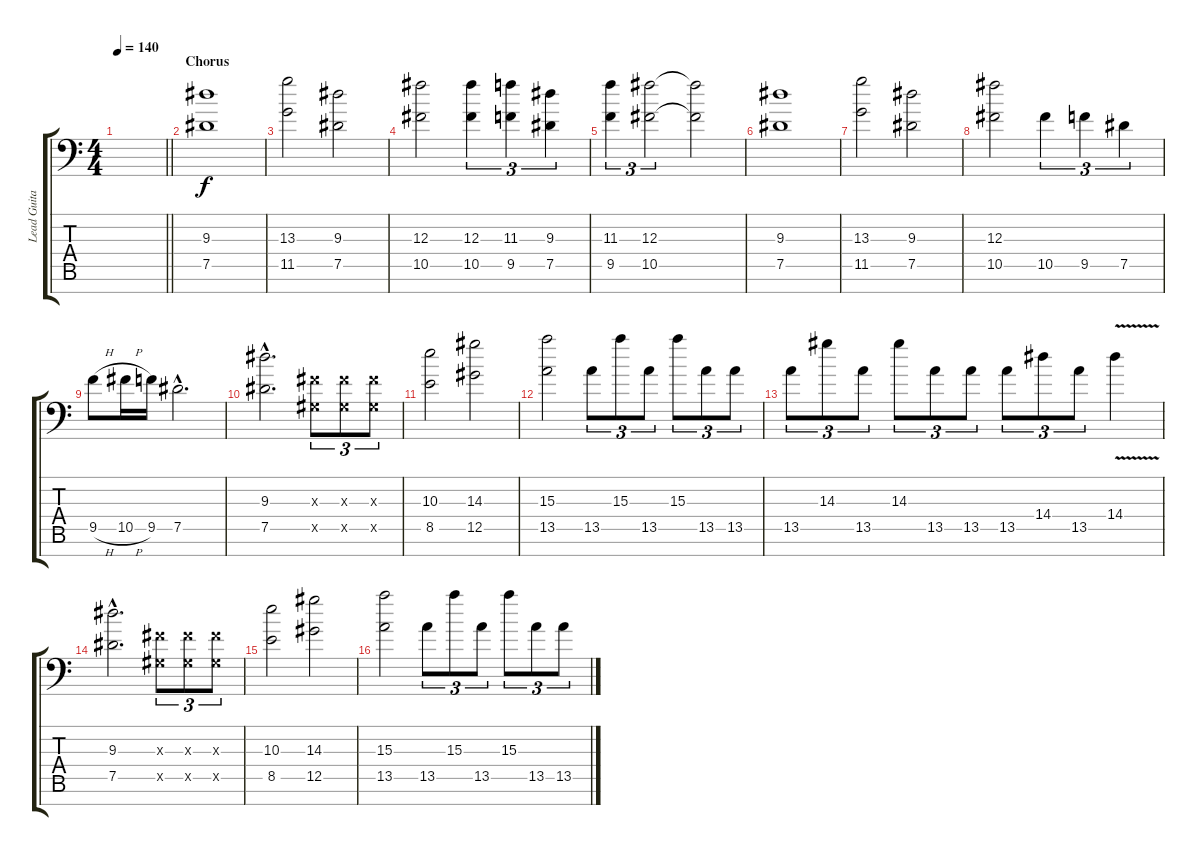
\track ("Lead Guitar" "Lead Guita") {instrument distortionguitar}
\staff {score tabs}
\tuning (Eb4 Bb3 Gb3 Db3 Ab2 Eb2 Bb1) {hide}
\ts (4 4)
\tempo 140
\clef f4
\barLineRight lightlight
\ks c
|
\section ("" "Chorus")
(9.3 7.5).1 |
(13.3 11.5).2 (9.3 7.5).2 |
(12.3 10.5).2 (12.3 10.5).4{tu (3 2)} (11.3 9.5).4{tu (3 2)} (9.3 7.5).4{tu (3 2)} |
(11.3 9.5).4{tu (3 2)} (12.3 10.5).2{tu (3 2)} (12.3{t} 10.5{t}).2 |
(9.3 7.5).1 |
(13.3 11.5).2 (9.3 7.5).2 |
(12.3 10.5).2 10.5.4{tu (3 2)} 9.5.4{tu (3 2)} 7.5.4{tu (3 2)} |
9.5{h}.8 10.5{h}.16 9.5.16 7.5{hac}.2{d} |
(9.3{hac} 7.5{hac}).2{d} (0.3{x} 0.5{x}).8{tu (3 2)} (0.3{x} 0.5{x}).8{tu (3 2)} (0.3{x} 0.5{x}).8{tu (3 2)} |
(10.3 8.5).2 (14.3 12.5).2 |
(15.3 13.5).2 13.5.8{tu (3 2)} 15.3.8{tu (3 2)} 13.5.8{tu (3 2)} 15.3.8{tu (3 2)} 13.5.8{tu (3 2)} 13.5.8{tu (3 2)} |
13.5.8{tu (3 2)} 14.3.8{tu (3 2)} 13.5.8{tu (3 2)} 14.3.8{tu (3 2)} 13.5.8{tu (3 2)} 13.5.8{tu (3 2)} 13.5.8{tu (3 2)} 14.4.8{tu (3 2)} 13.5.8{tu (3 2)} 14.4{v}.4 |
(9.3{hac} 7.5{hac}).2{d} (0.3{x} 0.5{x}).8{tu (3 2)} (0.3{x} 0.5{x}).8{tu (3 2)} (0.3{x} 0.5{x}).8{tu (3 2)} |
(10.3 8.5).2 (14.3 12.5).2 |
(15.3 13.5).2 13.5.8{tu (3 2)} 15.3.8{tu (3 2)} 13.5.8{tu (3 2)} 15.3.8{tu (3 2)} 13.5.8{tu (3 2)} 13.5.8{tu (3 2)}
